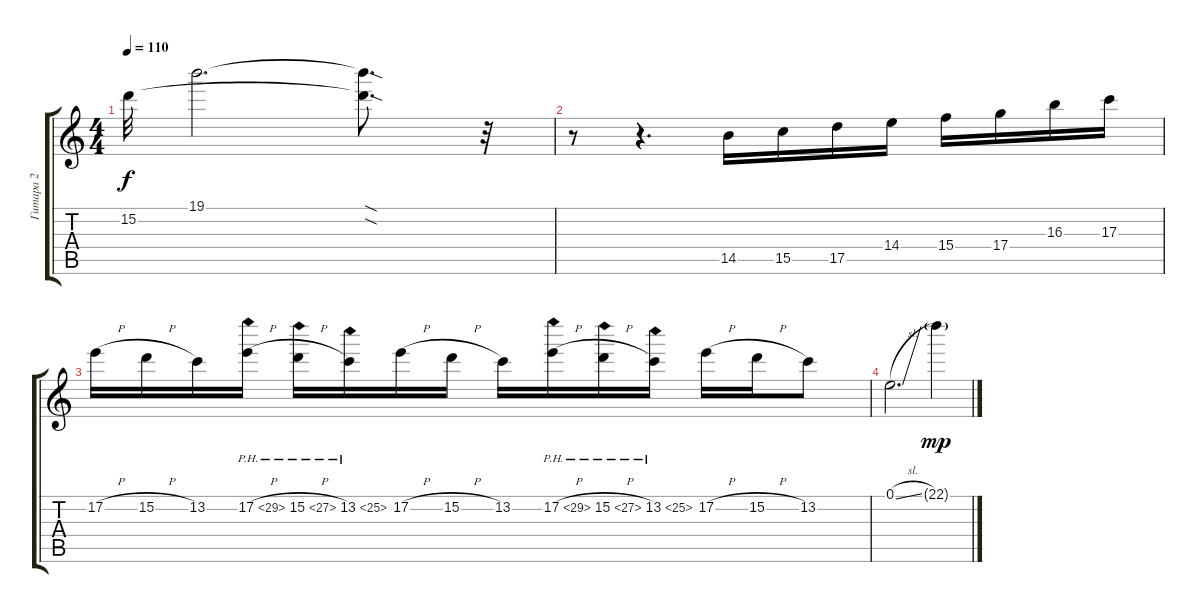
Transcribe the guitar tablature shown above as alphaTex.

\track ("Гитара 2" "Гитара 2") {instrument distortionguitar}
\staff {score tabs}
\tuning (E4 B3 G3 D3 A2 E2) {hide}
\ts (4 4)
\tempo 110
\clef g2
\ks c
15.2.32{dy f} 19.1.2{d} (19.1{sod t} 15.2{sod t}).8{d} r.32 |
r.8 r.4{d} 14.5.16 15.5.16 17.5.16 14.4.16 15.4.16 17.4.16 16.3.16 17.3.16 |
17.2{h}.16 15.2{h}.16 13.2.16 17.2{ph 12 h}.16 15.2{ph 12 h}.16 13.2{ph 12}.16 17.2{h}.16 15.2{h}.16 13.2.16 17.2{ph 12 h}.16 15.2{ph 12 h}.16 13.2{ph 12}.16 17.2{h}.16 15.2{h}.16 13.2.8 |
0.1{sl}.2{d} 22.1{g}.4{dy mp}
